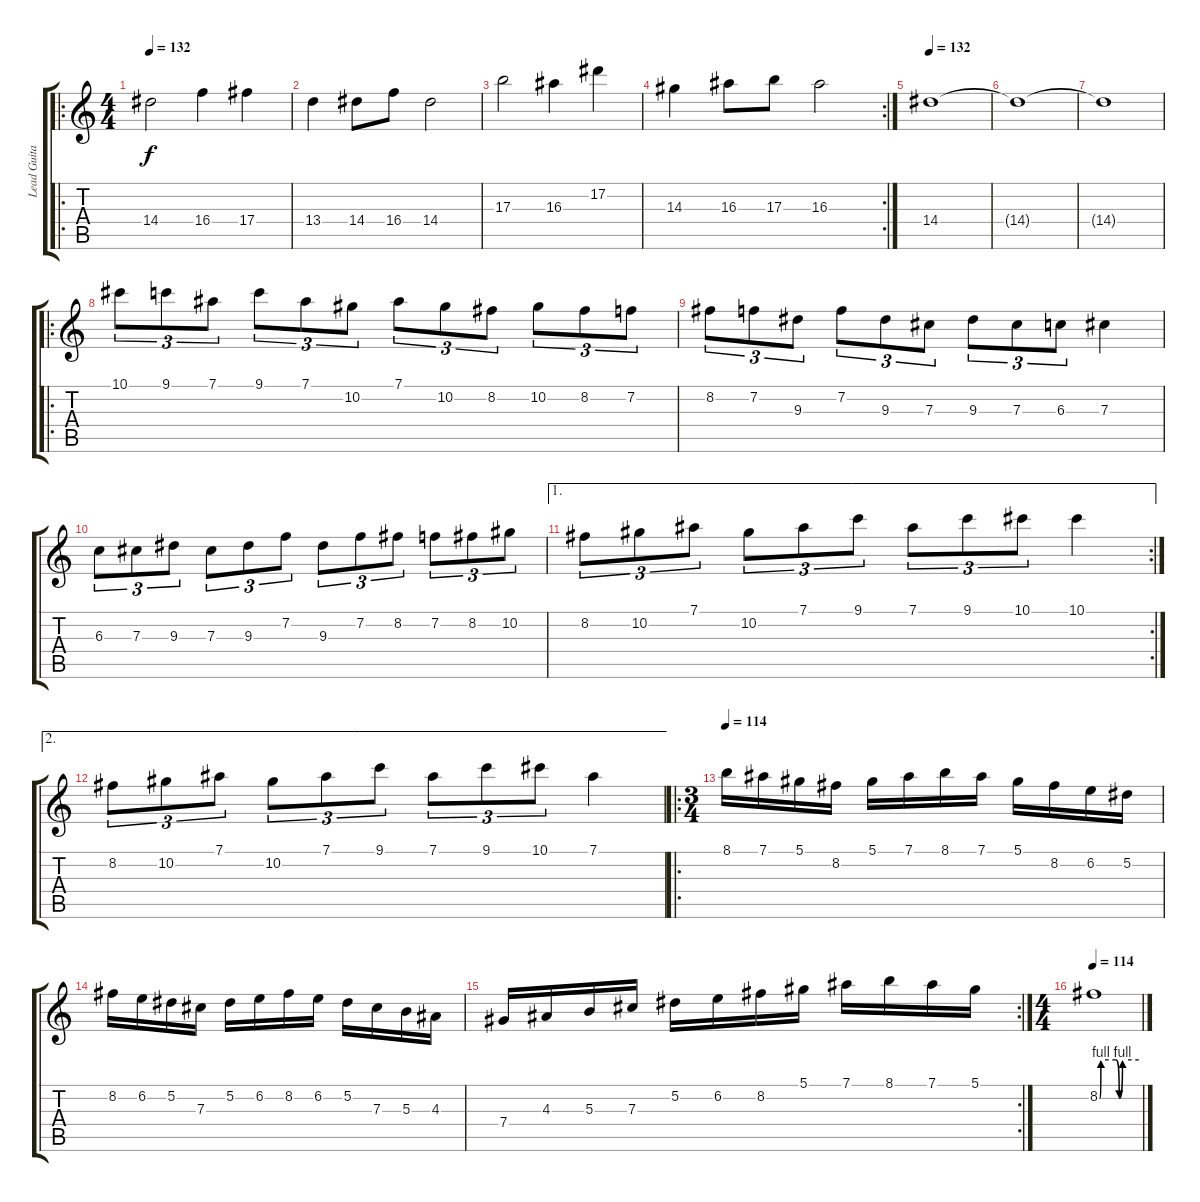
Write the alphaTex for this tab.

\track ("Lead Guitar" "Lead Guita") {instrument distortionguitar}
\staff {score tabs}
\tuning (Eb4 Bb3 Gb3 Db3 Ab2 Eb2) {hide}
\ro
\ts (4 4)
\tempo 132
\tempo 80
\tempo 132
\clef g2
\ks c
14.4.2{dy f instrument distortionguitar} 16.4.4 17.4.4 |
13.4.4 14.4.8 16.4.8 14.4.2 |
17.3.2 16.3.4 17.2.4 |
\rc 2
14.3.4 16.3.8 17.3.8 16.3.2 |
\tempo 132
14.4.1 |
14.4{t}.1 |
14.4{t}.1 |
\ro
10.1.8{tu (3 2)} 9.1.8{tu (3 2)} 7.1.8{tu (3 2)} 9.1.8{tu (3 2)} 7.1.8{tu (3 2)} 10.2.8{tu (3 2)} 7.1.8{tu (3 2)} 10.2.8{tu (3 2)} 8.2.8{tu (3 2)} 10.2.8{tu (3 2)} 8.2.8{tu (3 2)} 7.2.8{tu (3 2)} |
8.2.8{tu (3 2)} 7.2.8{tu (3 2)} 9.3.8{tu (3 2)} 7.2.8{tu (3 2)} 9.3.8{tu (3 2)} 7.3.8{tu (3 2)} 9.3.8{tu (3 2)} 7.3.8{tu (3 2)} 6.3.8{tu (3 2)} 7.3.4 |
6.3.8{tu (3 2)} 7.3.8{tu (3 2)} 9.3.8{tu (3 2)} 7.3.8{tu (3 2)} 9.3.8{tu (3 2)} 7.2.8{tu (3 2)} 9.3.8{tu (3 2)} 7.2.8{tu (3 2)} 8.2.8{tu (3 2)} 7.2.8{tu (3 2)} 8.2.8{tu (3 2)} 10.2.8{tu (3 2)} |
\ae 1
\rc 2
8.2.8{tu (3 2)} 10.2.8{tu (3 2)} 7.1.8{tu (3 2)} 10.2.8{tu (3 2)} 7.1.8{tu (3 2)} 9.1.8{tu (3 2)} 7.1.8{tu (3 2)} 9.1.8{tu (3 2)} 10.1.8{tu (3 2)} 10.1.4 |
\ae 2
8.2.8{tu (3 2)} 10.2.8{tu (3 2)} 7.1.8{tu (3 2)} 10.2.8{tu (3 2)} 7.1.8{tu (3 2)} 9.1.8{tu (3 2)} 7.1.8{tu (3 2)} 9.1.8{tu (3 2)} 10.1.8{tu (3 2)} 7.1.4 |
\ro
\ts (3 4)
\tempo 114
8.1.16 7.1.16 5.1.16 8.2.16 5.1.16 7.1.16 8.1.16 7.1.16 5.1.16 8.2.16 6.2.16 5.2.16 |
8.2.16 6.2.16 5.2.16 7.3.16 5.2.16 6.2.16 8.2.16 6.2.16 5.2.16 7.3.16 5.3.16 4.3.16 |
\rc 2
7.4.16 4.3.16 5.3.16 7.3.16 5.2.16 6.2.16 8.2.16 5.1.16 7.1.16 8.1.16 7.1.16 5.1.16 |
\ts (4 4)
\tempo 114
8.2{be (custom 0 0 2 4 25 4 30 0 35 4 60 4)}.1
